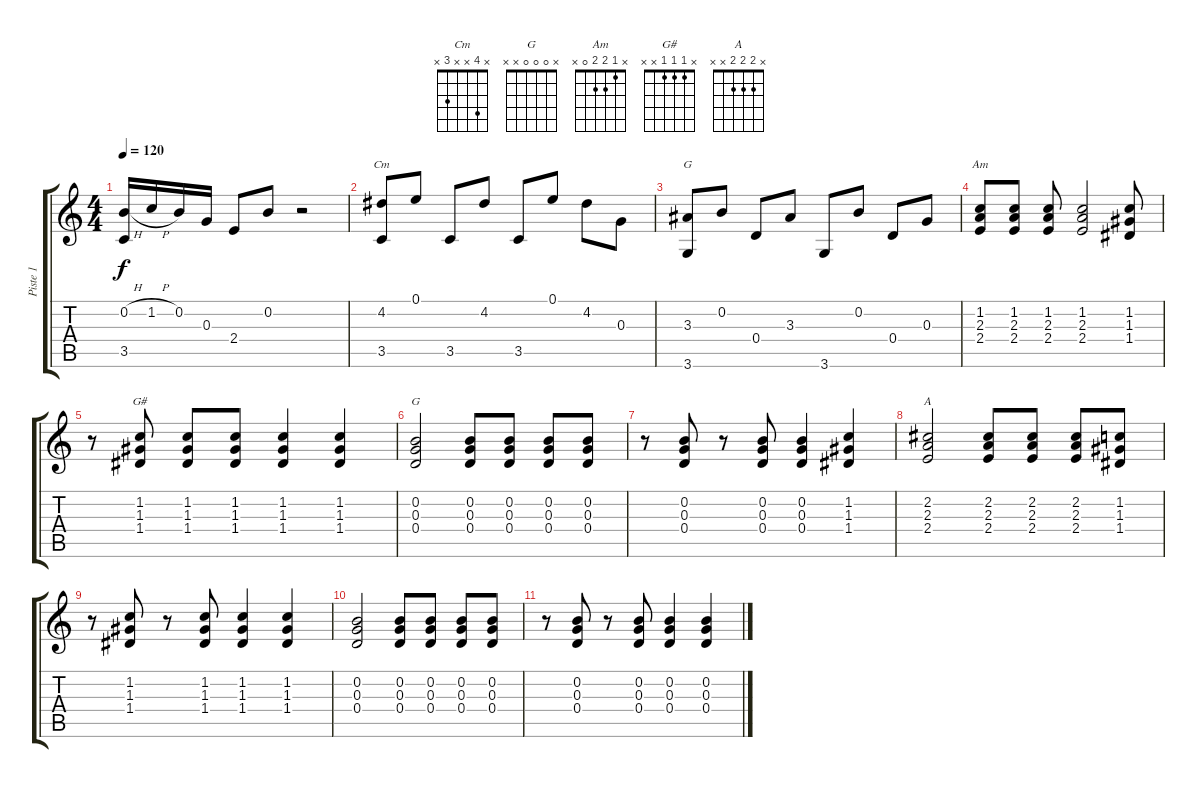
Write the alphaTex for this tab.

\track ("Piste 1" "Piste 1") {instrument acousticguitarnylon}
\staff {score tabs}
\tuning (E4 B3 G3 D3 A2 E2) {hide}
\chord ("Cm" x 4 x x 3 x)
\chord ("G" x x 3 x x 3)
\chord ("Am" x 1 2 2 0 x)
\chord ("G#" x 1 1 1 x x)
\chord ("G" x 0 0 0 x x)
\chord ("A" x 2 2 2 x x)
\ts (4 4)
\tempo 120
\clef g2
\ks c
(0.2{h} 3.5).16{dy f} 1.2{h}.16 0.2.16 0.3.16 2.4.8 0.2.8 r.2 |
(4.2 3.5).8{ch "Cm"} 0.1.8 3.5.8 4.2.8 3.5.8 0.1.8 4.2.8 0.3.8 |
(3.3 3.6).8{ch "G"} 0.2.8 0.4.8 3.3.8 3.6.8 0.2.8 0.4.8 0.3.8 |
(1.2 2.3 2.4).8{ch "Am"} (1.2 2.3 2.4).8 (1.2 2.3 2.4).8 (1.2 2.3 2.4).2 (1.2 1.3 1.4).8 |
r.8 (1.2 1.3 1.4).8{ch "G#"} (1.2 1.3 1.4).8 (1.2 1.3 1.4).8 (1.2 1.3 1.4).4 (1.2 1.3 1.4).4 |
(0.2 0.3 0.4).2{ch "G"} (0.2 0.3 0.4).8 (0.2 0.3 0.4).8 (0.2 0.3 0.4).8 (0.2 0.3 0.4).8 |
r.8 (0.2 0.3 0.4).8 r.8 (0.2 0.3 0.4).8 (0.2 0.3 0.4).4 (1.2 1.3 1.4).4 |
(2.2 2.3 2.4).2{ch "A"} (2.2 2.3 2.4).8 (2.2 2.3 2.4).8 (2.2 2.3 2.4).8 (1.2 1.3 1.4).8 |
r.8 (1.2 1.3 1.4).8 r.8 (1.2 1.3 1.4).8 (1.2 1.3 1.4).4 (1.2 1.3 1.4).4 |
(0.2 0.3 0.4).2 (0.2 0.3 0.4).8 (0.2 0.3 0.4).8 (0.2 0.3 0.4).8 (0.2 0.3 0.4).8 |
r.8 (0.2 0.3 0.4).8 r.8 (0.2 0.3 0.4).8 (0.2 0.3 0.4).4 (0.2 0.3 0.4).4
